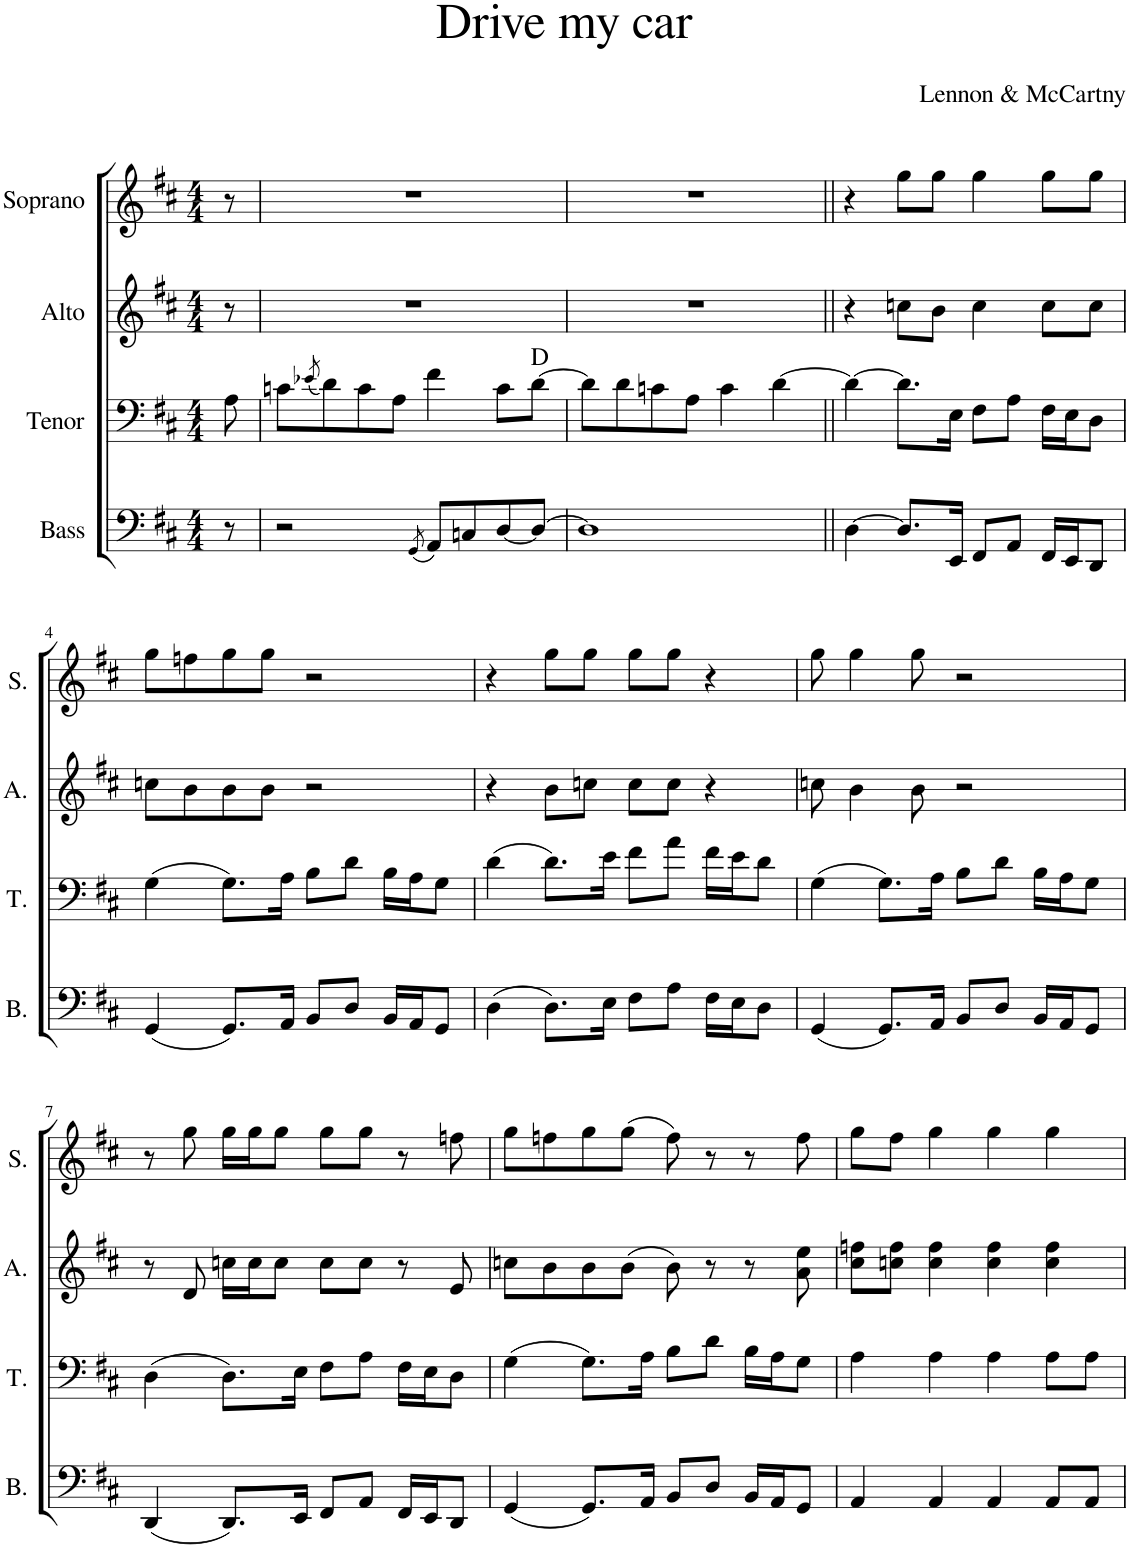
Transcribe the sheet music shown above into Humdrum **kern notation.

**kern	**kern	**harte	**kern	**kern
*part4	*part3	*part3	*part2	*part1
*staff4	*staff3	*	*staff2	*staff1
*I"Bass	*I"Tenor	*	*I"Alto	*I"Soprano
*I'B.	*I'T.	*	*I'A.	*I'S.
*clefF4	*clefF4	*	*clefG2	*clefG2
*k[f#c#]	*k[f#c#]	*	*k[f#c#]	*k[f#c#]
*M4/4	*M4/4	*	*M4/4	*M4/4
=	=	=	=	=
8r	8A\	.	8r	8r
=1	=1	=1	=1	=1
2r	8cn\L	.	1r	1r
.	(8qe-X/	.	.	.
.	8d\)	.	.	.
.	8c\	.	.	.
.	8A\J	.	.	.
(8qGG/	.	.	.	.
8AA/L)	4f#\	.	.	.
8Cn/	.	.	.	.
[8D/	8c\L	.	.	.
8D/J_	[8d\J	D:maj	.	.
=2	=2	=2	=2	=2
1D]	8d\L]	.	1r	1r
.	8d\	.	.	.
.	8cn\	.	.	.
.	8A\J	.	.	.
.	4c\	.	.	.
.	[4d\	.	.	.
=3||	=3||	=3||	=3||	=3||
[4D\	4d\_	.	4r	4r
8.D/L]	8.d\L]	.	8ccn\L	8gg\L
.	.	.	8b\J	8gg\J
16EE/Jk	16E\Jk	.	.	.
8FF#/L	8F#\L	.	4cc\	4gg\
8AA/J	8A\J	.	.	.
16FF#/LL	16F#\LL	.	8cc\L	8gg\L
16EE/J	16E\J	.	.	.
8DD/J	8D\J	.	8cc\J	8gg\J
!!LO:LB:g=z
=4	=4	=4	=4	=4
(4GG/	(4G\	.	8ccn\L	8gg\L
.	.	.	8b\	8ffn\
8.GG/L)	8.G\L)	.	8b\	8gg\
.	.	.	8b\J	8gg\J
16AA/Jk	16A\Jk	.	.	.
8BB/L	8B\L	.	2r	2r
8D/J	8d\J	.	.	.
16BB/LL	16B\LL	.	.	.
16AA/J	16A\J	.	.	.
8GG/J	8G\J	.	.	.
=5	=5	=5	=5	=5
(4D\	(4d\	.	4r	4r
8.D\L)	8.d\L)	.	8b\L	8gg\L
.	.	.	8ccn\J	8gg\J
16E\Jk	16e\Jk	.	.	.
8F#\L	8f#\L	.	8cc\L	8gg\L
8A\J	8a\J	.	8cc\J	8gg\J
16F#\LL	16f#\LL	.	4r	4r
16E\J	16e\J	.	.	.
8D\J	8d\J	.	.	.
=6	=6	=6	=6	=6
(4GG/	(4G\	.	8ccn\	8gg\
.	.	.	4b\	4gg\
8.GG/L)	8.G\L)	.	.	.
.	.	.	8b\	8gg\
16AA/Jk	16A\Jk	.	.	.
8BB/L	8B\L	.	2r	2r
8D/J	8d\J	.	.	.
16BB/LL	16B\LL	.	.	.
16AA/J	16A\J	.	.	.
8GG/J	8G\J	.	.	.
!!LO:LB:g=z
=7	=7	=7	=7	=7
(4DD/	(4D\	.	8r	8r
.	.	.	8d/	8gg\
8.DD/L)	8.D\L)	.	16ccn\LL	16gg\LL
.	.	.	16cc\J	16gg\J
.	.	.	8cc\J	8gg\J
16EE/Jk	16E\Jk	.	.	.
8FF#/L	8F#\L	.	8cc\L	8gg\L
8AA/J	8A\J	.	8cc\J	8gg\J
16FF#/LL	16F#\LL	.	8r	8r
16EE/J	16E\J	.	.	.
8DD/J	8D\J	.	8e/	8ffn\
=8	=8	=8	=8	=8
(4GG/	(4G\	.	8ccn\L	8gg\L
.	.	.	8b\	8ffn\
8.GG/L)	8.G\L)	.	8b\	8gg\
.	.	.	(8b\J	(8gg\J
16AA/Jk	16A\Jk	.	.	.
8BB/L	8B\L	.	8b\)	8ff\)
8D/J	8d\J	.	8r	8r
16BB/LL	16B\LL	.	8r	8r
16AA/J	16A\J	.	.	.
8GG/J	8G\J	.	8a\ 8ee\	8ff\
=9	=9	=9	=9	=9
4AA/	4A\	.	8cc#\ 8ffn\L	8gg\L
.	.	.	8ccn\ 8ff\J	8ff#\J
4AA/	4A\	.	4cc\ 4ff\	4gg\
4AA/	4A\	.	4cc\ 4ff\	4gg\
8AA/L	8A\L	.	4cc\ 4ff\	4gg\
8AA/J	8A\J	.	.	.
=	=	=	=	=
*-	*-	*-	*-	*-
